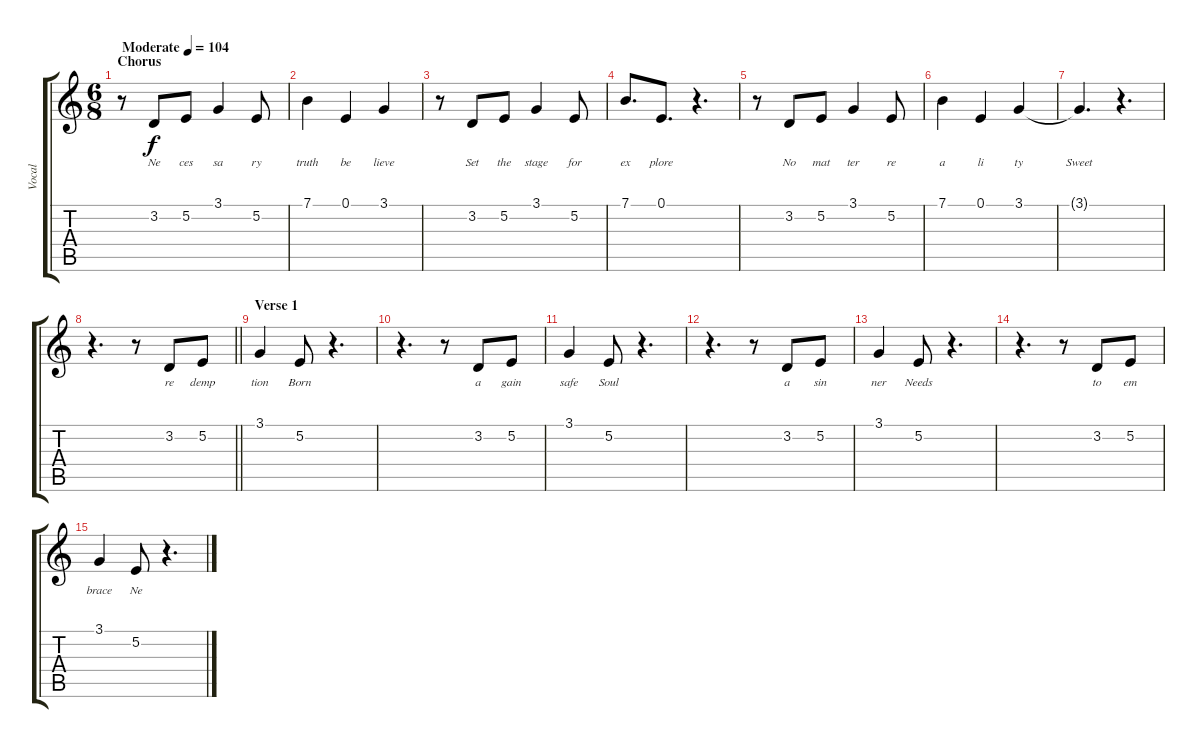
\track ("Vocal" "Vocal") {instrument acousticgrandpiano}
\staff {score tabs}
\tuning (E4 B3 G3 D3 A2 E2) {hide}
\ts (6 8)
\section ("" "Chorus")
\tempo (104 "Moderate")
\clef g2
\ks c
r.8{dy f instrument acousticgrandpiano} 3.2.8{lyrics (0 "Ne") lyrics (1 "") lyrics (2 "") lyrics (3 "") lyrics (4 "")} 5.2.8{lyrics (0 "ces") lyrics (1 "") lyrics (2 "") lyrics (3 "") lyrics (4 "")} 3.1.4{lyrics (0 "sa") lyrics (1 "") lyrics (2 "") lyrics (3 "") lyrics (4 "")} 5.2.8{lyrics (0 "ry") lyrics (1 "") lyrics (2 "") lyrics (3 "") lyrics (4 "")} |
7.1.4{lyrics (0 "truth") lyrics (1 "") lyrics (2 "") lyrics (3 "") lyrics (4 "")} 0.1.4{lyrics (0 "be") lyrics (1 "") lyrics (2 "") lyrics (3 "") lyrics (4 "")} 3.1.4{lyrics (0 "lieve") lyrics (1 "") lyrics (2 "") lyrics (3 "") lyrics (4 "")} |
r.8 3.2.8{lyrics (0 "Set") lyrics (1 "") lyrics (2 "") lyrics (3 "") lyrics (4 "")} 5.2.8{lyrics (0 "the") lyrics (1 "") lyrics (2 "") lyrics (3 "") lyrics (4 "")} 3.1.4{lyrics (0 "stage") lyrics (1 "") lyrics (2 "") lyrics (3 "") lyrics (4 "")} 5.2.8{lyrics (0 "for") lyrics (1 "") lyrics (2 "") lyrics (3 "") lyrics (4 "")} |
7.1.8{d lyrics (0 "ex") lyrics (1 "") lyrics (2 "") lyrics (3 "") lyrics (4 "")} 0.1.8{d lyrics (0 "plore") lyrics (1 "") lyrics (2 "") lyrics (3 "") lyrics (4 "")} r.4{d} |
r.8 3.2.8{lyrics (0 "No") lyrics (1 "") lyrics (2 "") lyrics (3 "") lyrics (4 "")} 5.2.8{lyrics (0 "mat") lyrics (1 "") lyrics (2 "") lyrics (3 "") lyrics (4 "")} 3.1.4{lyrics (0 "ter") lyrics (1 "") lyrics (2 "") lyrics (3 "") lyrics (4 "")} 5.2.8{lyrics (0 "re") lyrics (1 "") lyrics (2 "") lyrics (3 "") lyrics (4 "")} |
7.1.4{lyrics (0 "a") lyrics (1 "") lyrics (2 "") lyrics (3 "") lyrics (4 "")} 0.1.4{lyrics (0 "li") lyrics (1 "") lyrics (2 "") lyrics (3 "") lyrics (4 "")} 3.1.4{lyrics (0 "ty") lyrics (1 "") lyrics (2 "") lyrics (3 "") lyrics (4 "")} |
3.1{t}.4{d lyrics (0 "Sweet") lyrics (1 "") lyrics (2 "") lyrics (3 "") lyrics (4 "")} r.4{d} |
\barLineRight lightlight
r.4{d} r.8 3.2.8{lyrics (0 "re") lyrics (1 "") lyrics (2 "") lyrics (3 "") lyrics (4 "")} 5.2.8{lyrics (0 "demp") lyrics (1 "") lyrics (2 "") lyrics (3 "") lyrics (4 "")} |
\section ("" "Verse 1")
3.1.4{lyrics (0 "tion") lyrics (1 "") lyrics (2 "") lyrics (3 "") lyrics (4 "")} 5.2.8{lyrics (0 "Born") lyrics (1 "") lyrics (2 "") lyrics (3 "") lyrics (4 "")} r.4{d} |
r.4{d} r.8 3.2.8{lyrics (0 "a") lyrics (1 "") lyrics (2 "") lyrics (3 "") lyrics (4 "")} 5.2.8{lyrics (0 "gain") lyrics (1 "") lyrics (2 "") lyrics (3 "") lyrics (4 "")} |
3.1.4{lyrics (0 "safe") lyrics (1 "") lyrics (2 "") lyrics (3 "") lyrics (4 "")} 5.2.8{lyrics (0 "Soul") lyrics (1 "") lyrics (2 "") lyrics (3 "") lyrics (4 "")} r.4{d} |
r.4{d} r.8 3.2.8{lyrics (0 "a") lyrics (1 "") lyrics (2 "") lyrics (3 "") lyrics (4 "")} 5.2.8{lyrics (0 "sin") lyrics (1 "") lyrics (2 "") lyrics (3 "") lyrics (4 "")} |
3.1.4{lyrics (0 "ner") lyrics (1 "") lyrics (2 "") lyrics (3 "") lyrics (4 "")} 5.2.8{lyrics (0 "Needs") lyrics (1 "") lyrics (2 "") lyrics (3 "") lyrics (4 "")} r.4{d} |
r.4{d} r.8 3.2.8{lyrics (0 "to") lyrics (1 "") lyrics (2 "") lyrics (3 "") lyrics (4 "")} 5.2.8{lyrics (0 "em") lyrics (1 "") lyrics (2 "") lyrics (3 "") lyrics (4 "")} |
3.1.4{lyrics (0 "brace") lyrics (1 "") lyrics (2 "") lyrics (3 "") lyrics (4 "")} 5.2.8{lyrics (0 "Ne") lyrics (1 "") lyrics (2 "") lyrics (3 "") lyrics (4 "")} r.4{d}
